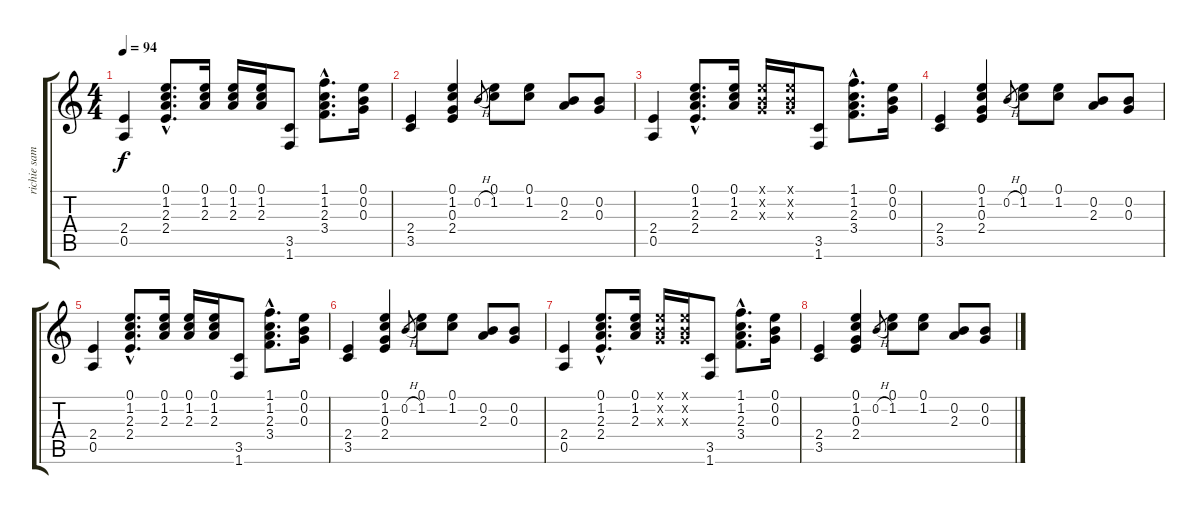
\track ("richie sambora" "richie sam") {instrument acousticguitarsteel}
\staff {score tabs}
\tuning (E4 B3 G3 D3 A2 E2) {hide}
\ts (4 4)
\tempo 94
\clef g2
\ks c
(2.4 0.5).4{dy f} (0.1{hac} 1.2{hac} 2.3{hac} 2.4{hac}).8{d} (0.1 1.2 2.3).16 (0.1 1.2 2.3).16 (0.1 1.2 2.3).16 (3.5 1.6).8 (1.1{hac} 1.2{hac} 2.3{hac} 3.4{hac}).8{d} (0.1 0.2 0.3).16 |
(2.4 3.5).4 (0.1 1.2 0.3 2.4).4 0.2{h}.8{gr} (0.1 1.2).8 (0.1 1.2).8 (0.2 2.3).8 (0.2 0.3).8 |
(2.4 0.5).4 (0.1{hac} 1.2{hac} 2.3{hac} 2.4{hac}).8{d} (0.1 1.2 2.3).16 (0.1{x} 0.2{x} 0.3{x}).16 (0.1{x} 0.2{x} 0.3{x}).16 (3.5 1.6).8 (1.1{hac} 1.2{hac} 2.3{hac} 3.4{hac}).8{d} (0.1 0.2 0.3).16 |
(2.4 3.5).4 (0.1 1.2 0.3 2.4).4 0.2{h}.8{gr} (0.1 1.2).8 (0.1 1.2).8 (0.2 2.3).8 (0.2 0.3).8 |
(2.4 0.5).4 (0.1{hac} 1.2{hac} 2.3{hac} 2.4{hac}).8{d} (0.1 1.2 2.3).16 (0.1 1.2 2.3).16 (0.1 1.2 2.3).16 (3.5 1.6).8 (1.1{hac} 1.2{hac} 2.3{hac} 3.4{hac}).8{d} (0.1 0.2 0.3).16 |
(2.4 3.5).4{volume 10} (0.1 1.2 0.3 2.4).4 0.2{h}.8{gr} (0.1 1.2).8 (0.1 1.2).8 (0.2 2.3).8 (0.2 0.3).8 |
(2.4 0.5).4{volume 5} (0.1{hac} 1.2{hac} 2.3{hac} 2.4{hac}).8{d} (0.1 1.2 2.3).16 (0.1{x} 0.2{x} 0.3{x}).16 (0.1{x} 0.2{x} 0.3{x}).16 (3.5 1.6).8 (1.1{hac} 1.2{hac} 2.3{hac} 3.4{hac}).8{d} (0.1 0.2 0.3).16 |
(2.4 3.5).4{volume 0} (0.1 1.2 0.3 2.4).4 0.2{h}.8{gr} (0.1 1.2).8 (0.1 1.2).8 (0.2 2.3).8 (0.2 0.3).8
